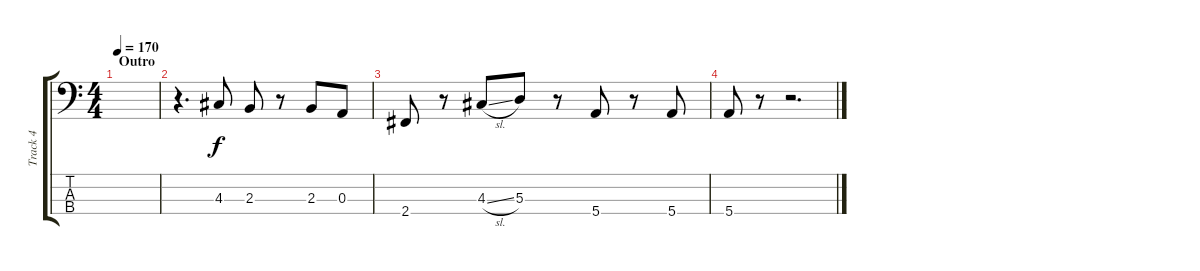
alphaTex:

\track ("Track 4" "Track 4") {instrument electricbasspick}
\staff {score tabs}
\tuning (G2 D2 A1 E1) {hide}
\ts (4 4)
\section ("" "Outro")
\tempo 170
\clef f4
\ks c
|
r.4{d} 4.3.8 2.3.8 r.8 2.3.8 0.3.8 |
2.4.8 r.8 4.3{sl}.8 5.3.8 r.8 5.4.8 r.8 5.4.8 |
5.4.8 r.8 r.2{d}
